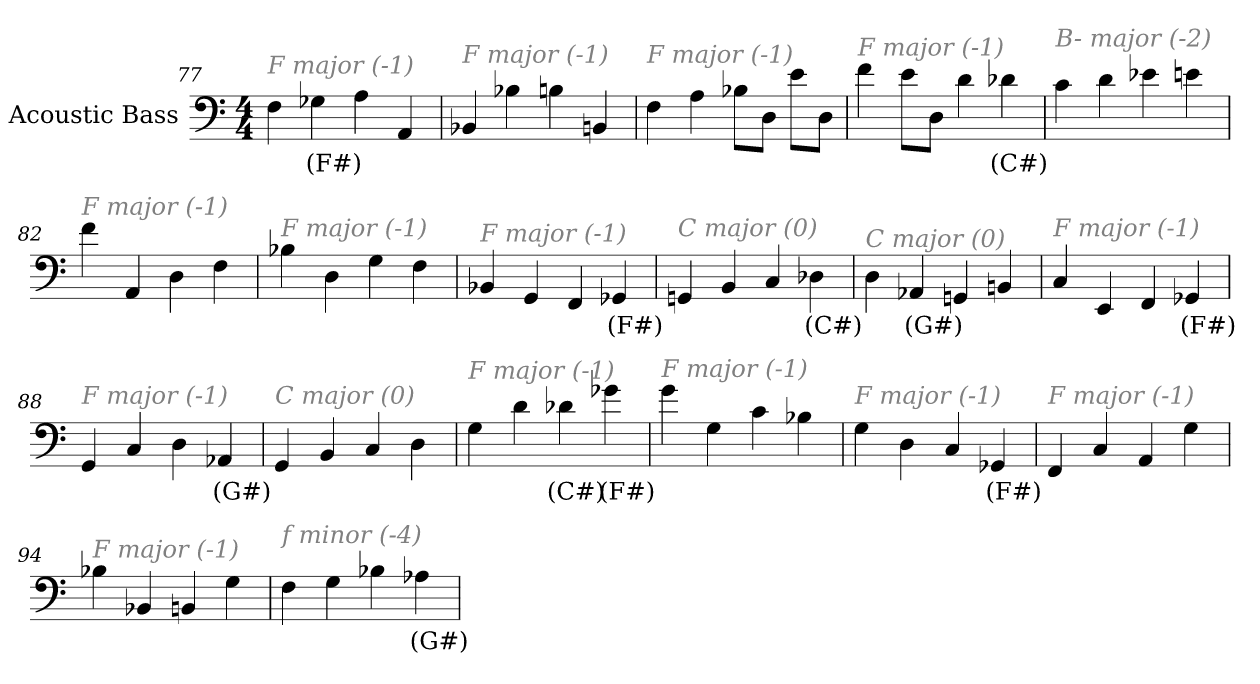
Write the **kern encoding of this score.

**kern	**text
*part1	*part1
*staff1	*staff1
*I"Acoustic Bass	*
*clefF4	*
*ITrd7c12	*
*k[]	*
*C:	*
*M4/4	*
=77	=77
!LO:TX:i:color=#808080:t=F major (-1)	!
4FF	.
4GG-Xi	(F#)
4AA	.
4AAA	.
=78	=78
!LO:TX:i:color=#808080:t=F major (-1)	!
4BBB-X	.
4BB-X	.
4BBn	.
4BBBn	.
=79	=79
!LO:TX:i:color=#808080:t=F major (-1)	!
4FF	.
4AA	.
8BB-XL	.
8DDJ	.
8EL	.
8DDJ	.
=80	=80
!LO:TX:i:color=#808080:t=F major (-1)	!
4F	.
8EL	.
8DDJ	.
4D	.
4D-Xi	(C#)
=81	=81
!LO:TX:i:color=#808080:t=B- major (-2)	!
4C	.
4D	.
4E-X	.
4En	.
=82	=82
!LO:TX:i:color=#808080:t=F major (-1)	!
4F	.
4AAA	.
4DD	.
4FF	.
=83	=83
!LO:TX:i:color=#808080:t=F major (-1)	!
4BB-X	.
4DD	.
4GG	.
4FF	.
=84	=84
!LO:TX:i:color=#808080:t=F major (-1)	!
4BBB-X	.
4GGG	.
4FFF	.
4GGG-Xi	(F#)
=85	=85
!LO:TX:i:color=#808080:t=C major (0)	!
4GGGn	.
4BBB	.
4CC	.
4DD-Xi	(C#)
=86	=86
!LO:TX:i:color=#808080:t=C major (0)	!
4DD	.
4AAA-Xi	(G#)
4GGGn	.
4BBBn	.
=87	=87
!LO:TX:i:color=#808080:t=F major (-1)	!
4CC	.
4EEE	.
4FFF	.
4GGG-Xi	(F#)
=88	=88
!LO:TX:i:color=#808080:t=F major (-1)	!
4GGG	.
4CC	.
4DD	.
4AAA-Xi	(G#)
=89	=89
!LO:TX:i:color=#808080:t=C major (0)	!
4GGG	.
4BBB	.
4CC	.
4DD	.
=90	=90
!LO:TX:i:color=#808080:t=F major (-1)	!
4GG	.
4D	.
4D-Xi	(C#)
4G-Xi	(F#)
=91	=91
!LO:TX:i:color=#808080:t=F major (-1)	!
4G	.
4GG	.
4C	.
4BB-X	.
=92	=92
!LO:TX:i:color=#808080:t=F major (-1)	!
4GG	.
4DD	.
4CC	.
4GGG-Xi	(F#)
=93	=93
!LO:TX:i:color=#808080:t=F major (-1)	!
4FFF	.
4CC	.
4AAA	.
4GG	.
=94	=94
!LO:TX:i:color=#808080:t=F major (-1)	!
4BB-X	.
4BBB-X	.
4BBBn	.
4GG	.
=95	=95
!LO:TX:i:color=#808080:t=f minor (-4)	!
4FF	.
4GG	.
4BB-X	.
4AA-Xi	(G#)
=	=
*-	*-
